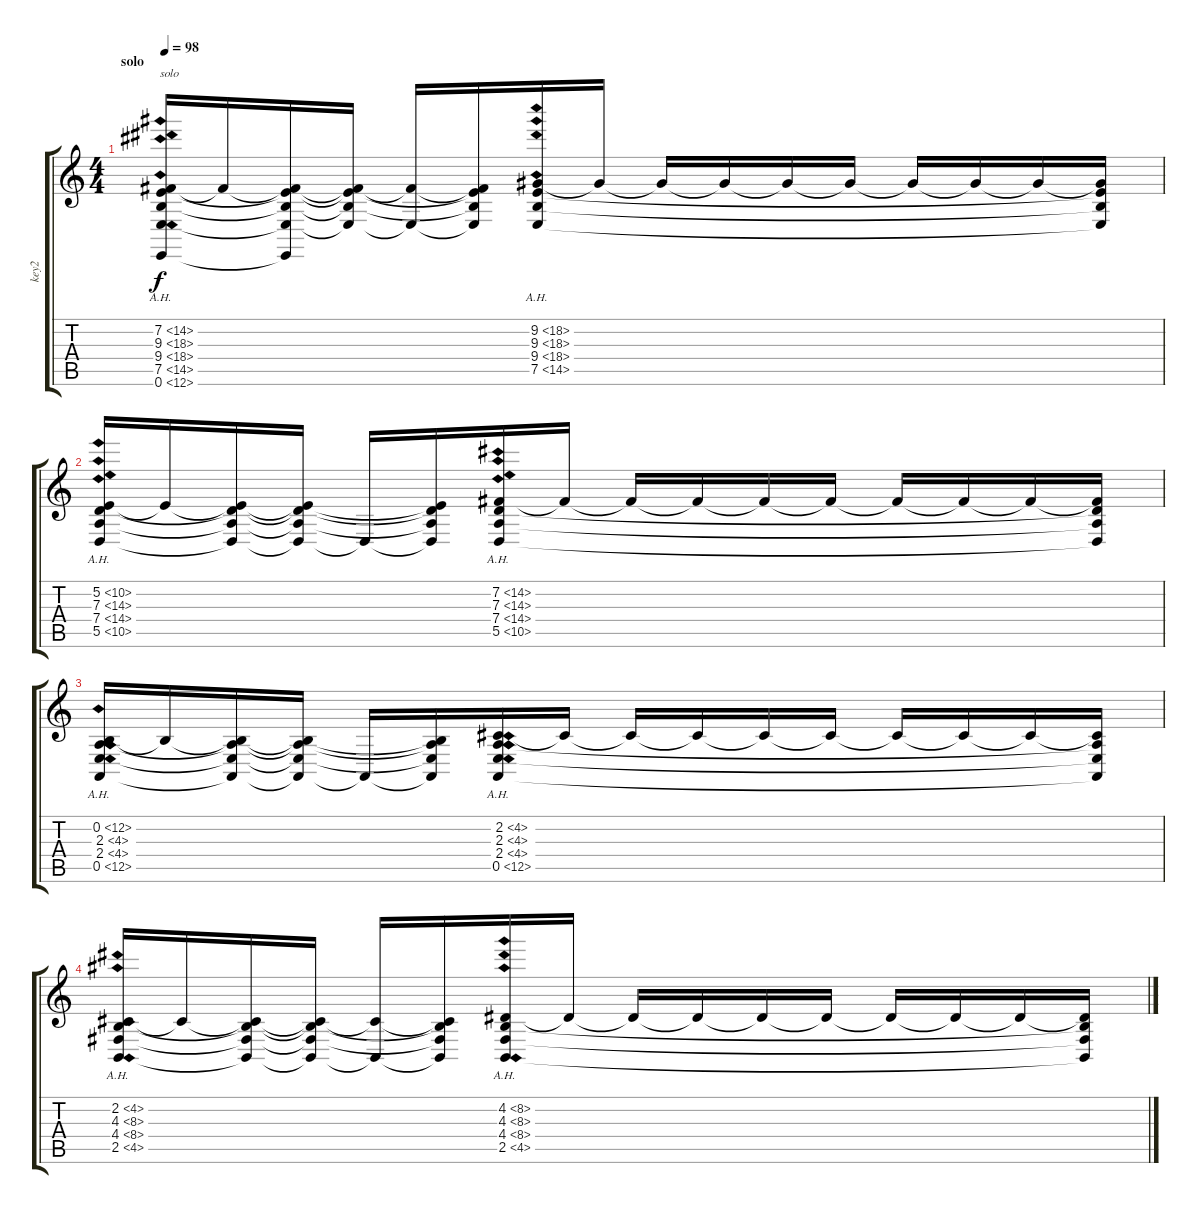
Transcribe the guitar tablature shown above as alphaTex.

\track ("key2" "key2") {instrument stringensemble1}
\staff {score tabs}
\tuning (E4 B3 G3 D3 A2 E2) {hide}
\ts (4 4)
\section ("" "solo")
\tempo 98
\clef g2
\ks c
(7.2{ah 7} 9.3{ah 9} 9.4{ah 9} 7.5{ah 7} 0.6{ah 12}).16{txt "solo" dy f} 7.2{t}.16 (7.2{t} 9.3{t} 9.4{t} 7.5{t} 0.6{t}).16 (7.2{t} 9.3{t} 9.4{t} 7.5{t}).16 (7.2{t} 7.5{t}).16 (7.2{t} 9.3{t} 9.4{t} 7.5{t}).16 (9.2{ah 9} 9.3{ah 9} 9.4{ah 9} 7.5{ah 7}).16 9.2{t}.16 9.2{t}.16 9.2{t}.16 9.2{t}.16 9.2{t}.16 9.2{t}.16 9.2{t}.16 9.2{t}.16 (9.2{t} 9.3{t} 9.4{t} 7.5{t}).16 |
(5.2{ah 5} 7.3{ah 7} 7.4{ah 7} 5.5{ah 5}).16 5.2{t}.16 (5.2{t} 7.3{t} 7.4{t} 5.5{t}).16 (5.2{t} 7.3{t} 7.4{t} 5.5{t}).16 5.5{t}.16 (5.2{t} 7.3{t} 7.4{t} 5.5{t}).16 (7.2{ah 7} 7.3{ah 7} 7.4{ah 7} 5.5{ah 5}).16 7.2{t}.16 7.2{t}.16 7.2{t}.16 7.2{t}.16 7.2{t}.16 7.2{t}.16 7.2{t}.16 7.2{t}.16 (7.2{t} 7.3{t} 7.4{t} 5.5{t}).16 |
(0.2{ah 12} 2.3{ah 2} 2.4{ah 2} 0.5{ah 12}).16 0.2{t}.16 (0.2{t} 2.3{t} 2.4{t} 0.5{t}).16 (0.2{t} 2.3{t} 2.4{t} 0.5{t}).16 0.5{t}.16 (0.2{t} 2.3{t} 2.4{t} 0.5{t}).16 (2.2{ah 2} 2.3{ah 2} 2.4{ah 2} 0.5{ah 12}).16 2.2{t}.16 2.2{t}.16 2.2{t}.16 2.2{t}.16 2.2{t}.16 2.2{t}.16 2.2{t}.16 2.2{t}.16 (2.2{t} 2.3{t} 2.4{t} 0.5{t}).16 |
(2.2{ah 2} 4.3{ah 4} 4.4{ah 4} 2.5{ah 2}).16 2.2{t}.16 (2.2{t} 4.3{t} 4.4{t} 2.5{t}).16 (2.2{t} 4.3{t} 4.4{t} 2.5{t}).16 (2.2{t} 2.5{t}).16 (2.2{t} 4.3{t} 4.4{t} 2.5{t}).16 (4.2{ah 4} 4.3{ah 4} 4.4{ah 4} 2.5{ah 2}).16 4.2{t}.16 4.2{t}.16 4.2{t}.16 4.2{t}.16 4.2{t}.16 4.2{t}.16 4.2{t}.16 4.2{t}.16 (4.2{t} 4.3{t} 4.4{t} 2.5{t}).16
